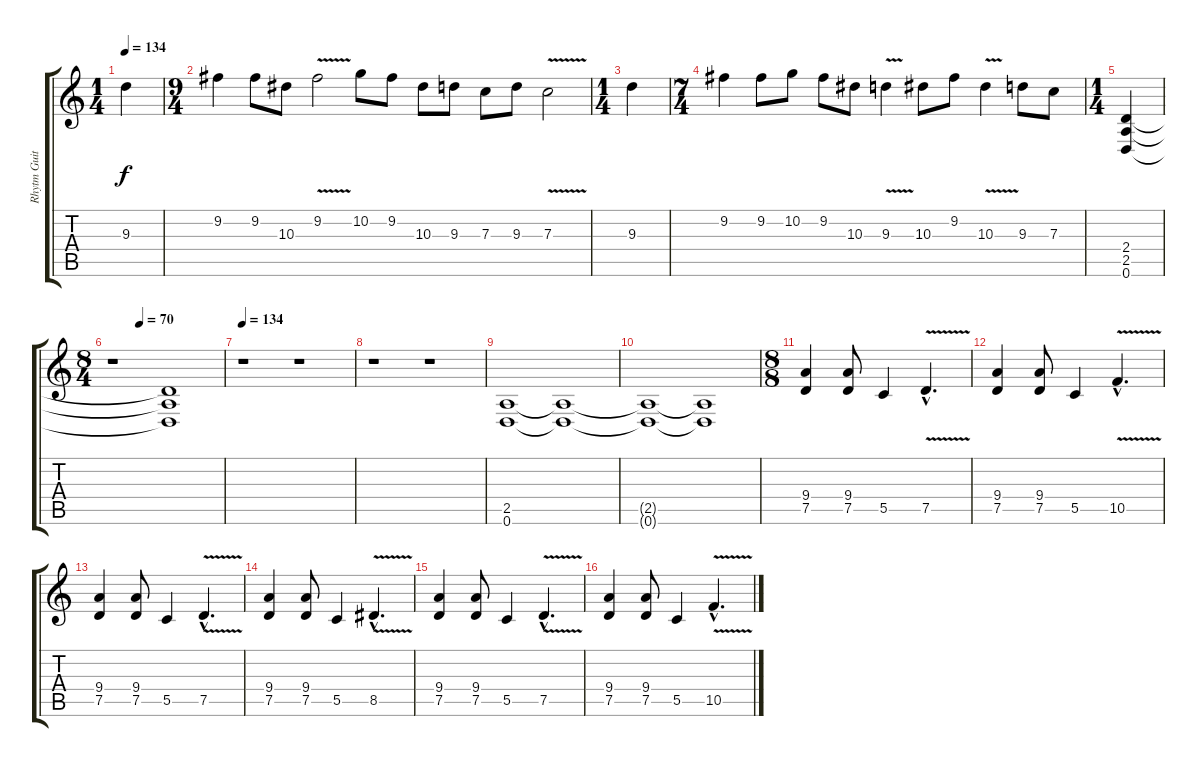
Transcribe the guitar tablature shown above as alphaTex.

\track ("Rhytm Guitar (Hakan)" "Rhytm Guit") {instrument distortionguitar}
\staff {score tabs}
\tuning (D4 A3 F3 C3 G2 D2) {hide}
\ts (1 4)
\tempo 134
\clef g2
\ks c
9.3.4{dy f} |
\ts (9 4)
9.2.4 9.2.8 10.3.8 9.2{v}.2 10.2.8 9.2.8 10.3.8 9.3.8 7.3.8 9.3.8 7.3{v}.2 |
\ts (1 4)
9.3.4 |
\ts (7 4)
9.2.4 9.2.8 10.2.8 9.2.8 10.3.8 9.3{v}.4 10.3.8 9.2.8 10.3{v}.4 9.3.8 7.3.8 |
\ts (1 4)
(2.4 2.5 0.6).4 |
\ts (8 4)
\tempo (70 0.25)
r.1 (2.4{t} 2.5{t} 0.6{t}).1 |
\tempo 134
r.1 r.1 |
r.1 r.1 |
(2.5 0.6).1 (2.5{t} 0.6{t}).1 |
(2.5{t} 0.6{t}).1 (2.5{t} 0.6{t}).1 |
\ts (8 8)
(9.4 7.5).4{volume 12} (9.4 7.5).8 5.5.4 7.5{v hac}.4{d} |
(9.4 7.5).4 (9.4 7.5).8 5.5.4 10.5{v hac}.4{d} |
(9.4 7.5).4 (9.4 7.5).8 5.5.4 7.5{v hac}.4{d} |
(9.4 7.5).4 (9.4 7.5).8 5.5.4 8.5{v hac}.4{d} |
(9.4 7.5).4 (9.4 7.5).8 5.5.4 7.5{v hac}.4{d} |
(9.4 7.5).4 (9.4 7.5).8 5.5.4 10.5{v hac}.4{d}
